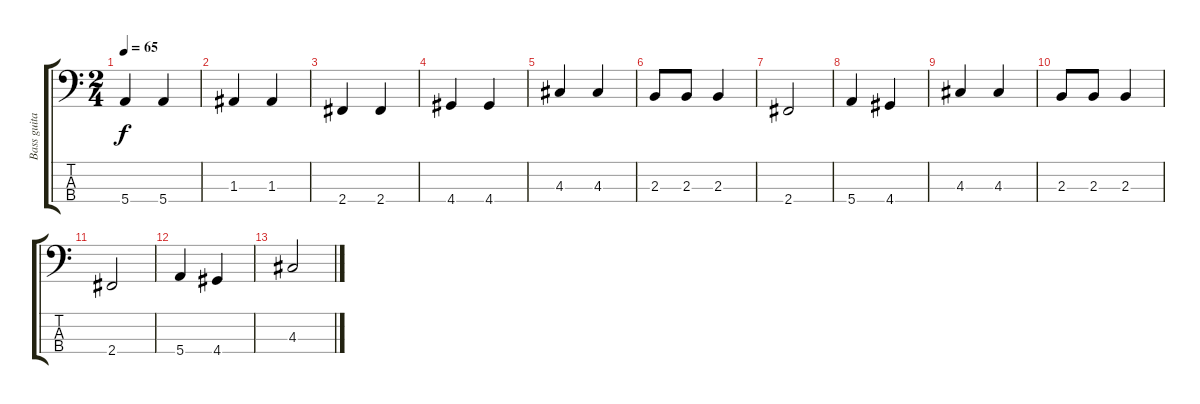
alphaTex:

\track ("Bass guitar" "Bass guita") {instrument electricbasspick}
\staff {score tabs}
\tuning (G2 D2 A1 E1) {hide}
\ts (2 4)
\tempo 65
\clef f4
\ks c
5.4.4{dy f} 5.4.4 |
1.3.4 1.3.4 |
2.4.4 2.4.4 |
4.4.4 4.4.4 |
4.3.4 4.3.4 |
2.3.8 2.3.8 2.3.4 |
2.4.2 |
5.4.4 4.4.4 |
4.3.4 4.3.4 |
2.3.8 2.3.8 2.3.4 |
2.4.2 |
5.4.4 4.4.4 |
4.3.2
